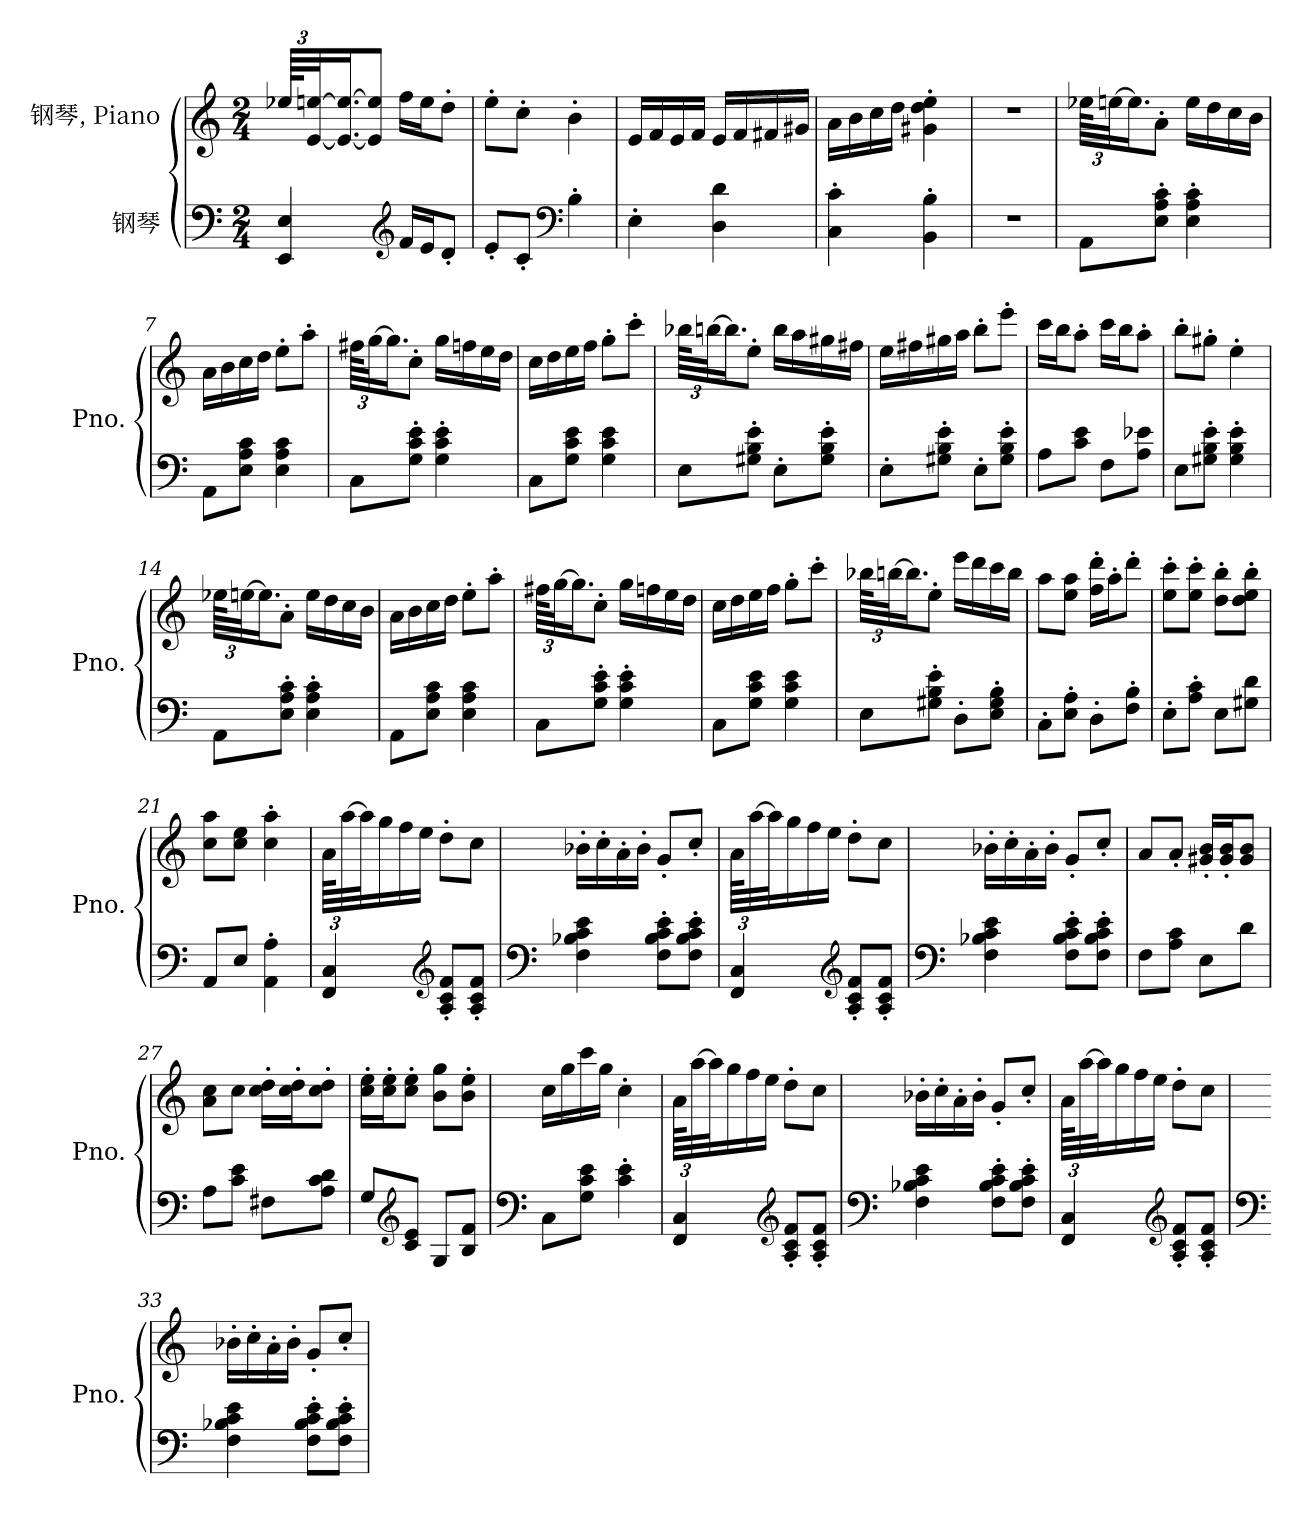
**kern	**kern
*part2	*part1
*staff2	*staff1
*I"钢琴	*I"钢琴, Piano
*	*I'Pno.
*clefF4	*clefG2
*k[]	*k[]
*M2/4	*M2/4
*MM120	*MM120
*	*Xbrackettup
=1	=1
4EE/ 4E/	96ee-X/KLLL
.	[48e/ [48een/J
.	16.e/_ 16.ee/_J
.	8e/] 8ee/]J
*clefG2	*
16f/LL	16ff\LL
16e/J	16ee\J
8d'/J	8dd'\J
=2	=2
8e'/L	8ee'\L
8c'/J	8cc'\J
*clefF4	*
4B'\	4b'\
=3	=3
4E'\	16e/LL
.	16f/
.	16e/
.	16f/JJ
4D\ 4d\	16e/LL
.	16f/
.	16f#X/
.	16g#X/JJ
=4	=4
4C\' 4c\'	16a\LL
.	16b\
.	16cc\
.	16dd\JJ
4BB\' 4B\'	4g#X\' 4dd\' 4ee\'
=5	=5
2r	2r
!!LO:LB:g=z
=6	=6
*	*MM130
8AA\L	96ee-X\KLLL
.	[48een\J
.	16.ee\J]
8E\' 8A\' 8c\'J	8a'\J
4E\' 4A\' 4c\'	16ee\LL
.	16dd\
.	16cc\
.	16b\JJ
=7	=7
8AA\L	16a\LL
.	16b\
8E\ 8A\ 8c\J	16cc\
.	16dd\JJ
4E\ 4A\ 4c\	8ee'\L
.	8aa'\J
=8	=8
8C\L	96ff#X\KLLL
.	[48gg\J
.	16.gg\J]
8G\' 8c\' 8e\'J	8cc'\J
4G\' 4c\' 4e\'	16gg\LL
.	16ffn\
.	16ee\
.	16dd\JJ
=9	=9
8C\L	16cc\LL
.	16dd\
8G\ 8c\ 8e\J	16ee\
.	16ff\JJ
4G\ 4c\ 4e\	8gg'\L
.	8ccc'\J
!!LO:LB:g=z
=10	=10
8E\L	96bb-X\KLLL
.	[48bbn\J
.	16.bb\J]
8G#X\' 8B\' 8e\'J	8ee'\J
8E'\L	16bb\LL
.	16aa\
8G#\' 8B\' 8e\'J	16gg#X\
.	16ff#X\JJ
=11	=11
8E'\L	16ee\LL
.	16ff#X\
8G#X\' 8B\' 8e\'J	16gg#X\
.	16aa\JJ
8E'\L	8bb'\L
8G#\' 8B\' 8e\'J	8eee'\J
=12	=12
8A\L	16ccc\LL
.	16bb\J
8c\ 8e\J	8aa'\J
8F\L	16ccc\LL
.	16bb\J
8A\ 8e-X\J	8aa'\J
=13	=13
8E\L	8bb'\L
8G#X\' 8B\' 8e\'J	8gg#X'\J
4G#\' 4B\' 4e\'	4ee'\
!!LO:LB:g=z
=14	=14
8AA\L	96ee-X\KLLL
.	[48een\J
.	16.ee\J]
8E\' 8A\' 8c\'J	8a'\J
4E\' 4A\' 4c\'	16ee\LL
.	16dd\
.	16cc\
.	16b\JJ
=15	=15
8AA\L	16a\LL
.	16b\
8E\ 8A\ 8c\J	16cc\
.	16dd\JJ
4E\ 4A\ 4c\	8ee'\L
.	8aa'\J
=16	=16
8C\L	96ff#X\KLLL
.	[48gg\J
.	16.gg\J]
8G\' 8c\' 8e\'J	8cc'\J
4G\' 4c\' 4e\'	16gg\LL
.	16ffn\
.	16ee\
.	16dd\JJ
=17	=17
8C\L	16cc\LL
.	16dd\
8G\ 8c\ 8e\J	16ee\
.	16ff\JJ
4G\ 4c\ 4e\	8gg'\L
.	8ccc'\J
!!LO:LB:g=z
=18	=18
8E\L	96bb-X\KLLL
.	[48bbn\J
.	16.bb\J]
8G#X\' 8B\' 8e\'J	8ee'\J
8D'\L	16eee\LL
.	16ddd\
8E\' 8G#\' 8B\'J	16ccc\
.	16bb\JJ
=19	=19
8C'\L	8aa\L
8E\' 8A\'J	8ee\ 8aa\J
8D'\L	16ff\' 16ddd\'LL
.	16aa'\J
8F\' 8B\'J	8ddd'\J
=20	=20
8E'\L	8ee\' 8ccc\'L
8A\' 8c\'J	8ee\' 8ccc\'J
8E\L	8dd\' 8bb\'L
8G#X\ 8d\J	8dd\' 8ee\' 8bb\'J
=21	=21
8AA/L	8cc\ 8aa\L
8E/J	8cc\ 8ee\J
4AA\' 4A\'	4cc\' 4aa\'
=22	=22
4FF/ 4C/	96a\KLLL
.	[48aa\
.	32aa\J]
.	16gg\
.	16ff\
.	16ee\JJ
*clefG2	*
8A/' 8c/' 8f/'L	8dd'\L
8A/' 8c/' 8f/'J	8cc\J
!!LO:LB:g=z
=23	=23
*clefF4	*
4F\ 4B-X\ 4c\ 4e\	16b-X'\LL
.	16cc'\
.	16a'\
.	16b-'\JJ
8F\' 8B-\' 8c\' 8e\'L	8g'/L
8F\' 8B-\' 8c\' 8e\'J	8cc'/J
=24	=24
4FF/ 4C/	96a\KLLL
.	[48aa\
.	32aa\J]
.	16gg\
.	16ff\
.	16ee\JJ
*clefG2	*
8A/' 8c/' 8f/'L	8dd'\L
8A/' 8c/' 8f/'J	8cc\J
=25	=25
*clefF4	*
4F\ 4B-X\ 4c\ 4e\	16b-X'\LL
.	16cc'\
.	16a'\
.	16b-'\JJ
8F\' 8B-\' 8c\' 8e\'L	8g'/L
8F\' 8B-\' 8c\' 8e\'J	8cc'/J
=26	=26
8F\L	8a/L
8A\ 8c\J	8a'/J
8E\L	16g#X/' 16b/'LL
.	16g#/' 16b/'J
8d\J	8g#/ 8b/J
=27	=27
8A\L	8a\ 8cc\L
8c\ 8e\J	8cc\J
8F#X\L	16cc\' 16dd\'LL
.	16cc\' 16dd\'J
8A\ 8c\ 8d\J	8cc\' 8dd\'J
!!LO:PB:g=z
=28	=28
8G/L	16cc\' 16ee\'LL
.	16cc\' 16ee\'J
*clefG2	*
8c/ 8e/J	8cc\' 8ee\'J
8G/L	8b\ 8gg\L
8B/ 8f/J	8b\' 8ee\'J
=29	=29
*clefF4	*
8C\L	16cc\LL
.	16gg\
8G\ 8c\ 8e\J	16ccc\
.	16gg\JJ
4c\' 4e\'	4cc'\
=30	=30
4FF/ 4C/	96a\KLLL
.	[48aa\
.	32aa\J]
.	16gg\
.	16ff\
.	16ee\JJ
*clefG2	*
8A/' 8c/' 8f/'L	8dd'\L
8A/' 8c/' 8f/'J	8cc\J
=31	=31
*clefF4	*
4F\ 4B-X\ 4c\ 4e\	16b-X'\LL
.	16cc'\
.	16a'\
.	16b-'\JJ
8F\' 8B-\' 8c\' 8e\'L	8g'/L
8F\' 8B-\' 8c\' 8e\'J	8cc'/J
!!LO:LB:g=z
=32	=32
4FF/ 4C/	96a\KLLL
.	[48aa\
.	32aa\J]
.	16gg\
.	16ff\
.	16ee\JJ
*clefG2	*
8A/' 8c/' 8f/'L	8dd'\L
8A/' 8c/' 8f/'J	8cc\J
=33	=33
*clefF4	*
4F\ 4B-X\ 4c\ 4e\	16b-X'\LL
.	16cc'\
.	16a'\
.	16b-'\JJ
8F\' 8B-\' 8c\' 8e\'L	8g'/L
8F\' 8B-\' 8c\' 8e\'J	8cc'/J
=	=
*-	*-
